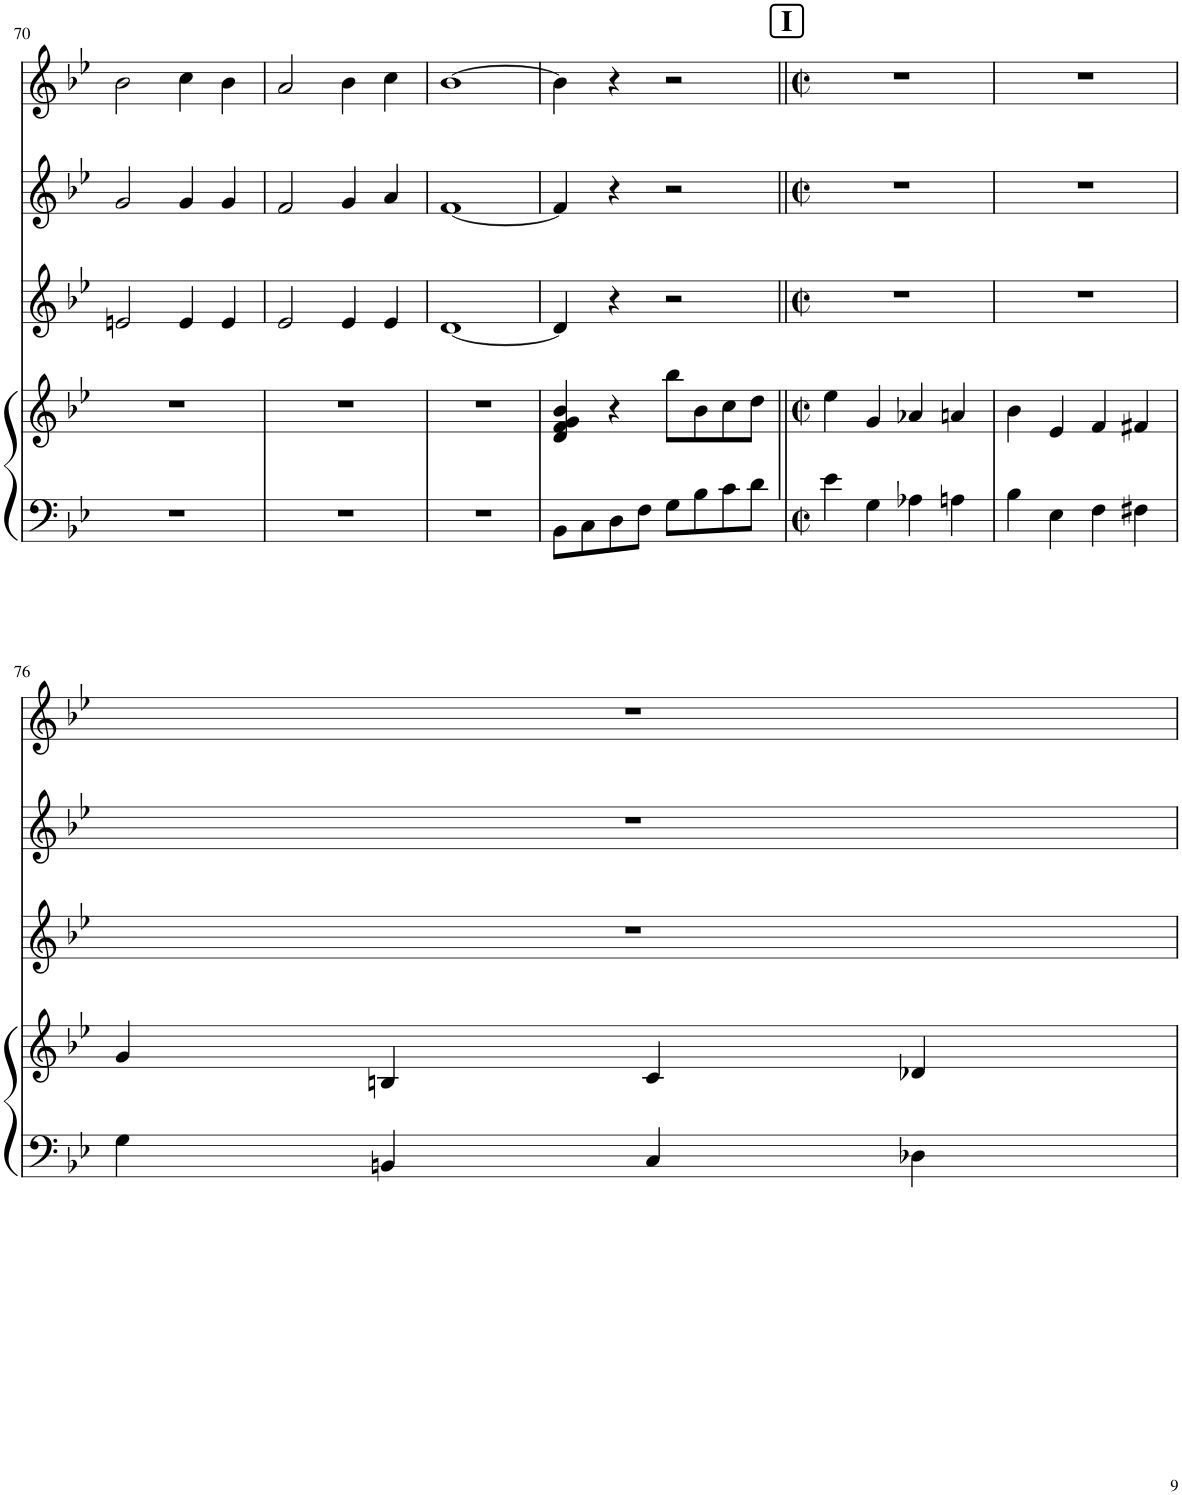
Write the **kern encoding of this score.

**kern	**kern	**kern	**kern	**kern
*part4	*part4	*part3	*part2	*part1
*staff5	*staff4	*staff3	*staff2	*staff1
*I"Piano	*	*I"Piano	*I"Piano	*I"Piano
*I'Pno	*	*I'Pno	*I'Pno	*I'Pno
!!LO:PB:g=z
*clefF4	*clefG2	*clefG2	*clefG2	*clefG2
*k[b-e-]	*k[b-e-]	*k[b-e-]	*k[b-e-]	*k[b-e-]
*M3/8	*M3/8	*M3/8	*M3/8	*M3/8
=70	=70	=70	=70	=70
4.r	4.r	[4.en/	[4.g/	[4.b-\
2ryy	2ryy	8ryy	8ryy	8ryy
.	.	4e/	4g/	4cc\
.	.	4e/	4g/	4b-\
8ryy	8ryy	.	.	.
=71	=71	=71	=71	=71
4.r	4.r	[4.e-/	[4.f/	[4.a/
4.r	2ryy	8e/]	8g/]	8b-\]
.	.	4e-/	4g/	4b-\
4ryy	.	4e-/	4a/	4cc\
.	8ryy	.	.	.
=72	=72	=72	=72	=72
4.r	4.r	[4.d	[4.f	[4.b-
4.r	2ryy	8e-/]	8f/]	8a/]
.	.	2ryy	2ryy	2ryy
4r	.	.	.	.
.	8ryy	.	.	.
=73	=73	=73	=73	=73
8BB-\L	4d/ 4f/ 4g/ 4b-/	4d/]	4f/]	4b-\]
4.r	.	.	.	.
.	8r	4.d_	4.f_	4.b-_
.	8ryy	.	.	.
4r	8bb-\L	.	.	.
.	8b-\	8r	8r	8r
8C\	8cc\	2r	2r	2r
8D\	8dd\J	.	.	.
8F\J	2ryy	.	.	.
8G\L	.	.	.	.
8B-\	.	4.ryy	4.ryy	4.ryy
8c\	.	.	.	.
8d\J	8ryy	.	.	.
!!LO:REH:place=s1:a:B:cj:fs=14:t=I
=74||	=74||	=74||	=74||	=74||
*M2/2	*M2/2	*M2/2	*M2/2	*M2/2
*met(c|)	*met(c|)	*met(c|)	*met(c|)	*met(c|)
4e-\	4ee-\	1r	1r	1r
4r	8r	.	.	.
.	4g/	.	.	.
4G\	.	.	.	.
.	4a-X/	.	.	.
4A-X\	.	.	.	.
.	4an/	.	.	.
4An\	.	4d_	4f_	4b-_
.	4ryy	.	.	.
8ryy	.	8r	8r	8r
=75	=75	=75	=75	=75
4B-\	4b-\	1r	1r	1r
4E-\	4e-/	.	.	.
4F\	4f/	.	.	.
4F#X\	4f#X/	.	.	.
!!LO:LB:g=z
=76	=76	=76	=76	=76
4G\	4g/	1r	1r	1r
4BBn/	4Bn/	.	.	.
4C/	4c/	.	.	.
4D-X\	4d-X/	.	.	.
=	=	=	=	=
*-	*-	*-	*-	*-
